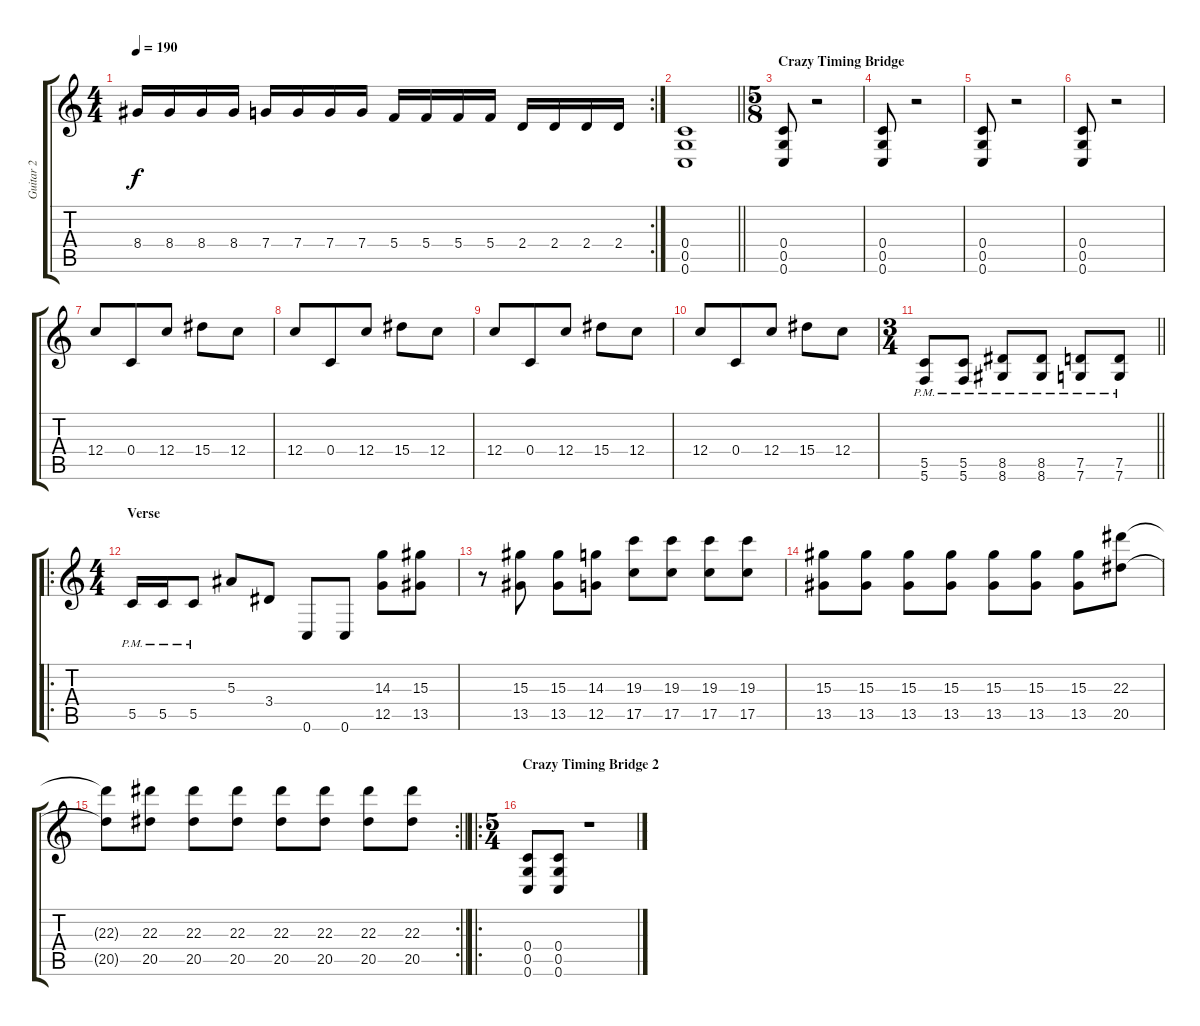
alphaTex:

\track ("Guitar 2" "Guitar 2") {instrument distortionguitar}
\staff {score tabs}
\tuning (D4 A3 F3 C3 G2 C2) {hide}
\rc 2
\ts (4 4)
\tempo 190
\clef g2
\ks c
8.4.16{dy f} 8.4.16 8.4.16 8.4.16 7.4.16 7.4.16 7.4.16 7.4.16 5.4.16 5.4.16 5.4.16 5.4.16 2.4.16 2.4.16 2.4.16 2.4.16 |
\barLineRight lightlight
(0.4 0.5 0.6).1 |
\ts (5 8)
\section ("" "Crazy Timing Bridge")
(0.4 0.5 0.6).8 r.2 |
(0.4 0.5 0.6).8 r.2 |
(0.4 0.5 0.6).8 r.2 |
(0.4 0.5 0.6).8 r.2 |
12.4.8 0.4.8 12.4.8 15.4.8 12.4.8 |
12.4.8 0.4.8 12.4.8 15.4.8 12.4.8 |
12.4.8 0.4.8 12.4.8 15.4.8 12.4.8 |
12.4.8 0.4.8 12.4.8 15.4.8 12.4.8 |
\ts (3 4)
\barLineRight lightlight
(5.5{pm} 5.6{pm}).8 (5.5{pm} 5.6{pm}).8 (8.5{pm} 8.6{pm}).8 (8.5{pm} 8.6{pm}).8 (7.5{pm} 7.6{pm}).8 (7.5{pm} 7.6{pm}).8 |
\ro
\ts (4 4)
\section ("" "Verse")
5.5{pm}.16 5.5{pm}.16 5.5{pm}.8 5.3.8 3.4.8 0.6.8 0.6.8 (14.3 12.5).8 (15.3 13.5).8 |
r.8 (15.3 13.5).8 (15.3 13.5).8 (14.3 12.5).8 (19.3 17.5).8 (19.3 17.5).8 (19.3 17.5).8 (19.3 17.5).8 |
(15.3 13.5).8 (15.3 13.5).8 (15.3 13.5).8 (15.3 13.5).8 (15.3 13.5).8 (15.3 13.5).8 (15.3 13.5).8 (22.3 20.5).8 |
\rc 2
\barLineRight lightlight
(22.3{t} 20.5{t}).8 (22.3 20.5).8 (22.3 20.5).8 (22.3 20.5).8 (22.3 20.5).8 (22.3 20.5).8 (22.3 20.5).8 (22.3 20.5).8 |
\ro
\ts (5 4)
\section ("" "Crazy Timing Bridge 2")
(0.4 0.5 0.6).8 (0.4 0.5 0.6).8 r.1
